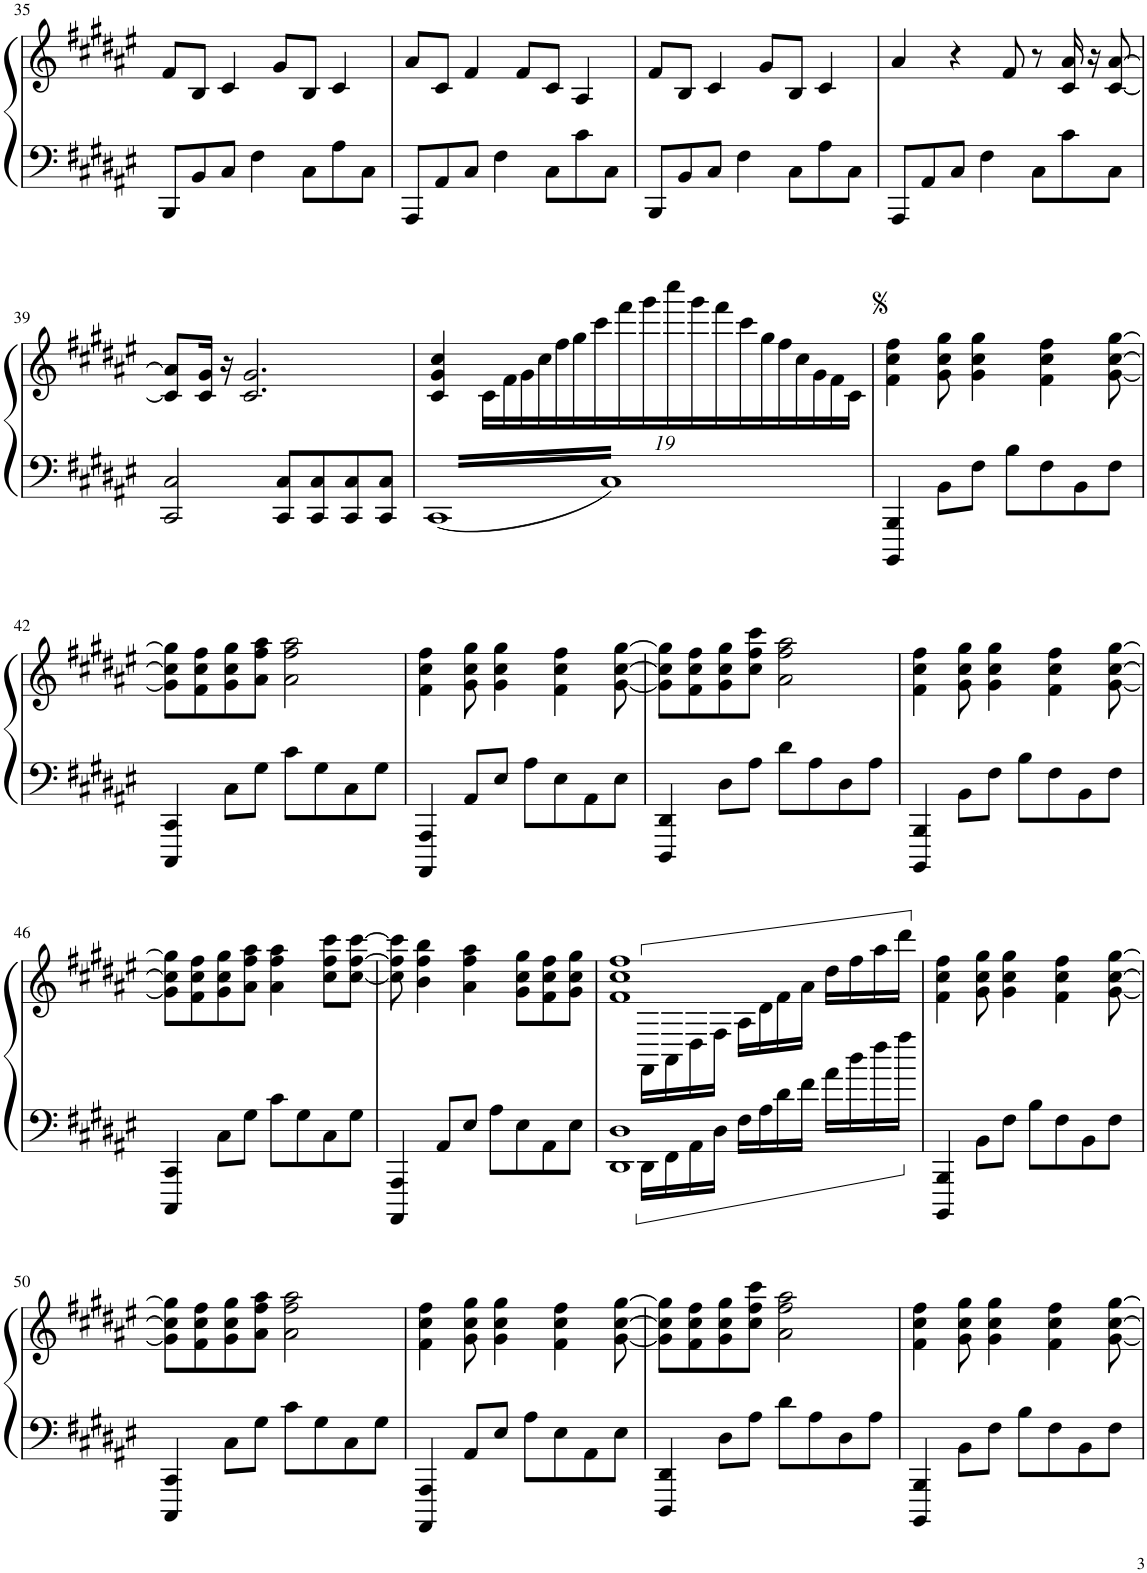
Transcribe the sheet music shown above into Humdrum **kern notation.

**kern	**kern
*part1	*part1
*staff2	*staff1
*I"Piano	*
*I'Pno.	*
!!LO:PB:g=z
*clefF4	*clefG2
*k[f#c#g#d#a#e#]	*k[f#c#g#d#a#e#]
*M4/4	*M4/4
=35	=35
8BBB/L	8f#/L
8BB/	8B/J
8C#/J	4c#/
4F#\	.
.	8g#/L
8C#\L	8B/J
8A#\	4c#/
8C#\J	.
=36	=36
8AAA#/L	8a#/L
8AA#/	8c#/J
8C#/J	4f#/
4F#\	.
.	8f#/L
8C#\L	8c#/J
8c#\	4A#/
8C#\J	.
=37	=37
8BBB/L	8f#/L
8BB/	8B/J
8C#/J	4c#/
4F#\	.
.	8g#/L
8C#\L	8B/J
8A#\	4c#/
8C#\J	.
=38	=38
8AAA#/L	4a#/
8AA#/	.
8C#/J	4r
4F#\	.
.	8f#/
8C#\L	8r
8c#\	16c#/ 16a#/
.	16r
8C#\J	[8c#/ [8a#/
!!LO:LB:g=z
=39	=39
2CC#/ 2C#/	8c#/] 8a#/]L
.	16c#/ 16g#/Jk
.	16r
.	2.c#/ 2.g#/
8CC#/ 8C#/L	.
8CC#/ 8C#/	.
8CC#/ 8C#/	.
8CC#/ 8C#/J	.
=40	=40
3.CC#	4c#/ 4g#/ 4cc#/
*	*Xbrackettup
.	76%3c#\LL
.	76%3f#\
.	76%3g#\
.	76%3cc#\
.	76%3ff#\
.	76%3gg#\
.	76%3ccc#\
3.C#	.
.	76%3fff#\
.	76%3ggg#\
.	76%3cccc#\
.	76%3ggg#\
.	76%3fff#\
.	76%3ccc#\
.	76%3gg#\
.	76%3ff#\
.	76%3cc#\
.	76%3g#\
.	76%3f#\
.	76%3c#\JJ
=41	=41
4BBBB/ 4BBB/	4f#\ 4cc#\ 4ff#\
8BB\L	8g#\ 8cc#\ 8gg#\
8F#\J	4g#\ 4cc#\ 4gg#\
8B\L	.
8F#\	4f#\ 4cc#\ 4ff#\
8BB\	.
8F#\J	[8g#\ [8cc#\ [8gg#\
!!LO:LB:g=z
=42	=42
4CCC#/ 4CC#/	8g#\] 8cc#\] 8gg#\]L
.	8f#\ 8cc#\ 8ff#\
8C#\L	8g#\ 8cc#\ 8gg#\
8G#\J	8a#\ 8ff#\ 8aa#\J
8c#\L	2a#\ 2ff#\ 2aa#\
8G#\	.
8C#\	.
8G#\J	.
=43	=43
4AAAA#/ 4AAA#/	4f#\ 4cc#\ 4ff#\
8AA#/L	8g#\ 8cc#\ 8gg#\
8E#/J	4g#\ 4cc#\ 4gg#\
8A#\L	.
8E#\	4f#\ 4cc#\ 4ff#\
8AA#\	.
8E#\J	[8g#\ [8cc#\ [8gg#\
=44	=44
4DDD#/ 4DD#/	8g#\] 8cc#\] 8gg#\]L
.	8f#\ 8cc#\ 8ff#\
8D#\L	8g#\ 8cc#\ 8gg#\
8A#\J	8cc#\ 8ff#\ 8ccc#\J
8d#\L	2a#\ 2ff#\ 2aa#\
8A#\	.
8D#\	.
8A#\J	.
=45	=45
4BBBB/ 4BBB/	4f#\ 4cc#\ 4ff#\
8BB\L	8g#\ 8cc#\ 8gg#\
8F#\J	4g#\ 4cc#\ 4gg#\
8B\L	.
8F#\	4f#\ 4cc#\ 4ff#\
8BB\	.
8F#\J	[8g#\ [8cc#\ [8gg#\
!!LO:LB:g=z
=46	=46
4CCC#/ 4CC#/	8g#\] 8cc#\] 8gg#\]L
.	8f#\ 8cc#\ 8ff#\
8C#\L	8g#\ 8cc#\ 8gg#\
8G#\J	8a#\ 8ff#\ 8aa#\J
8c#\L	4a#\ 4ff#\ 4aa#\
8G#\	.
8C#\	8cc#\ 8ff#\ 8ccc#\L
8G#\J	[8cc#\ [8ff#\ [8ccc#\J
=47	=47
4AAAA#/ 4AAA#/	8cc#\] 8ff#\] 8ccc#\]
.	4b\ 4ff#\ 4bb\
8AA#/L	.
8E#/J	4a#\ 4ff#\ 4aa#\
8A#\L	.
8E#\	8g#\ 8cc#\ 8gg#\L
8AA#\	8f#\ 8cc#\ 8ff#\
8E#\J	8g#\ 8cc#\ 8gg#\J
=48	=48
*^	*^
1DD# 1D#	4ryy	1f# 1cc# 1ff#	4ryy
.	16DD#\LL	.	16FF#\LL
.	16FF#\	.	16AA#\
.	16AA#\	.	16D#\
.	16D#\JJ	.	16F#\JJ
.	16F#\LL	.	16A#\LL
.	16A#\	.	16d#\
.	16d#\	.	16f#\
.	16f#\JJ	.	16a#\JJ
.	16a#\LL	.	16dd#\LL
.	16dd#\	.	16ff#\
.	16ff#\	.	16aa#\
.	16aa#\JJ	.	16ddd#\JJ
*v	*v	*	*
*	*v	*v
=49	=49
4BBBB/ 4BBB/	4f#\ 4cc#\ 4ff#\
8BB\L	8g#\ 8cc#\ 8gg#\
8F#\J	4g#\ 4cc#\ 4gg#\
8B\L	.
8F#\	4f#\ 4cc#\ 4ff#\
8BB\	.
8F#\J	[8g#\ [8cc#\ [8gg#\
!!LO:LB:g=z
=50	=50
4CCC#/ 4CC#/	8g#\] 8cc#\] 8gg#\]L
.	8f#\ 8cc#\ 8ff#\
8C#\L	8g#\ 8cc#\ 8gg#\
8G#\J	8a#\ 8ff#\ 8aa#\J
8c#\L	2a#\ 2ff#\ 2aa#\
8G#\	.
8C#\	.
8G#\J	.
=51	=51
4AAAA#/ 4AAA#/	4f#\ 4cc#\ 4ff#\
8AA#/L	8g#\ 8cc#\ 8gg#\
8E#/J	4g#\ 4cc#\ 4gg#\
8A#\L	.
8E#\	4f#\ 4cc#\ 4ff#\
8AA#\	.
8E#\J	[8g#\ [8cc#\ [8gg#\
=52	=52
4DDD#/ 4DD#/	8g#\] 8cc#\] 8gg#\]L
.	8f#\ 8cc#\ 8ff#\
8D#\L	8g#\ 8cc#\ 8gg#\
8A#\J	8cc#\ 8ff#\ 8ccc#\J
8d#\L	2a#\ 2ff#\ 2aa#\
8A#\	.
8D#\	.
8A#\J	.
=53	=53
4BBBB/ 4BBB/	4f#\ 4cc#\ 4ff#\
8BB\L	8g#\ 8cc#\ 8gg#\
8F#\J	4g#\ 4cc#\ 4gg#\
8B\L	.
8F#\	4f#\ 4cc#\ 4ff#\
8BB\	.
8F#\J	[8g#\ [8cc#\ [8gg#\
=	=
*-	*-
